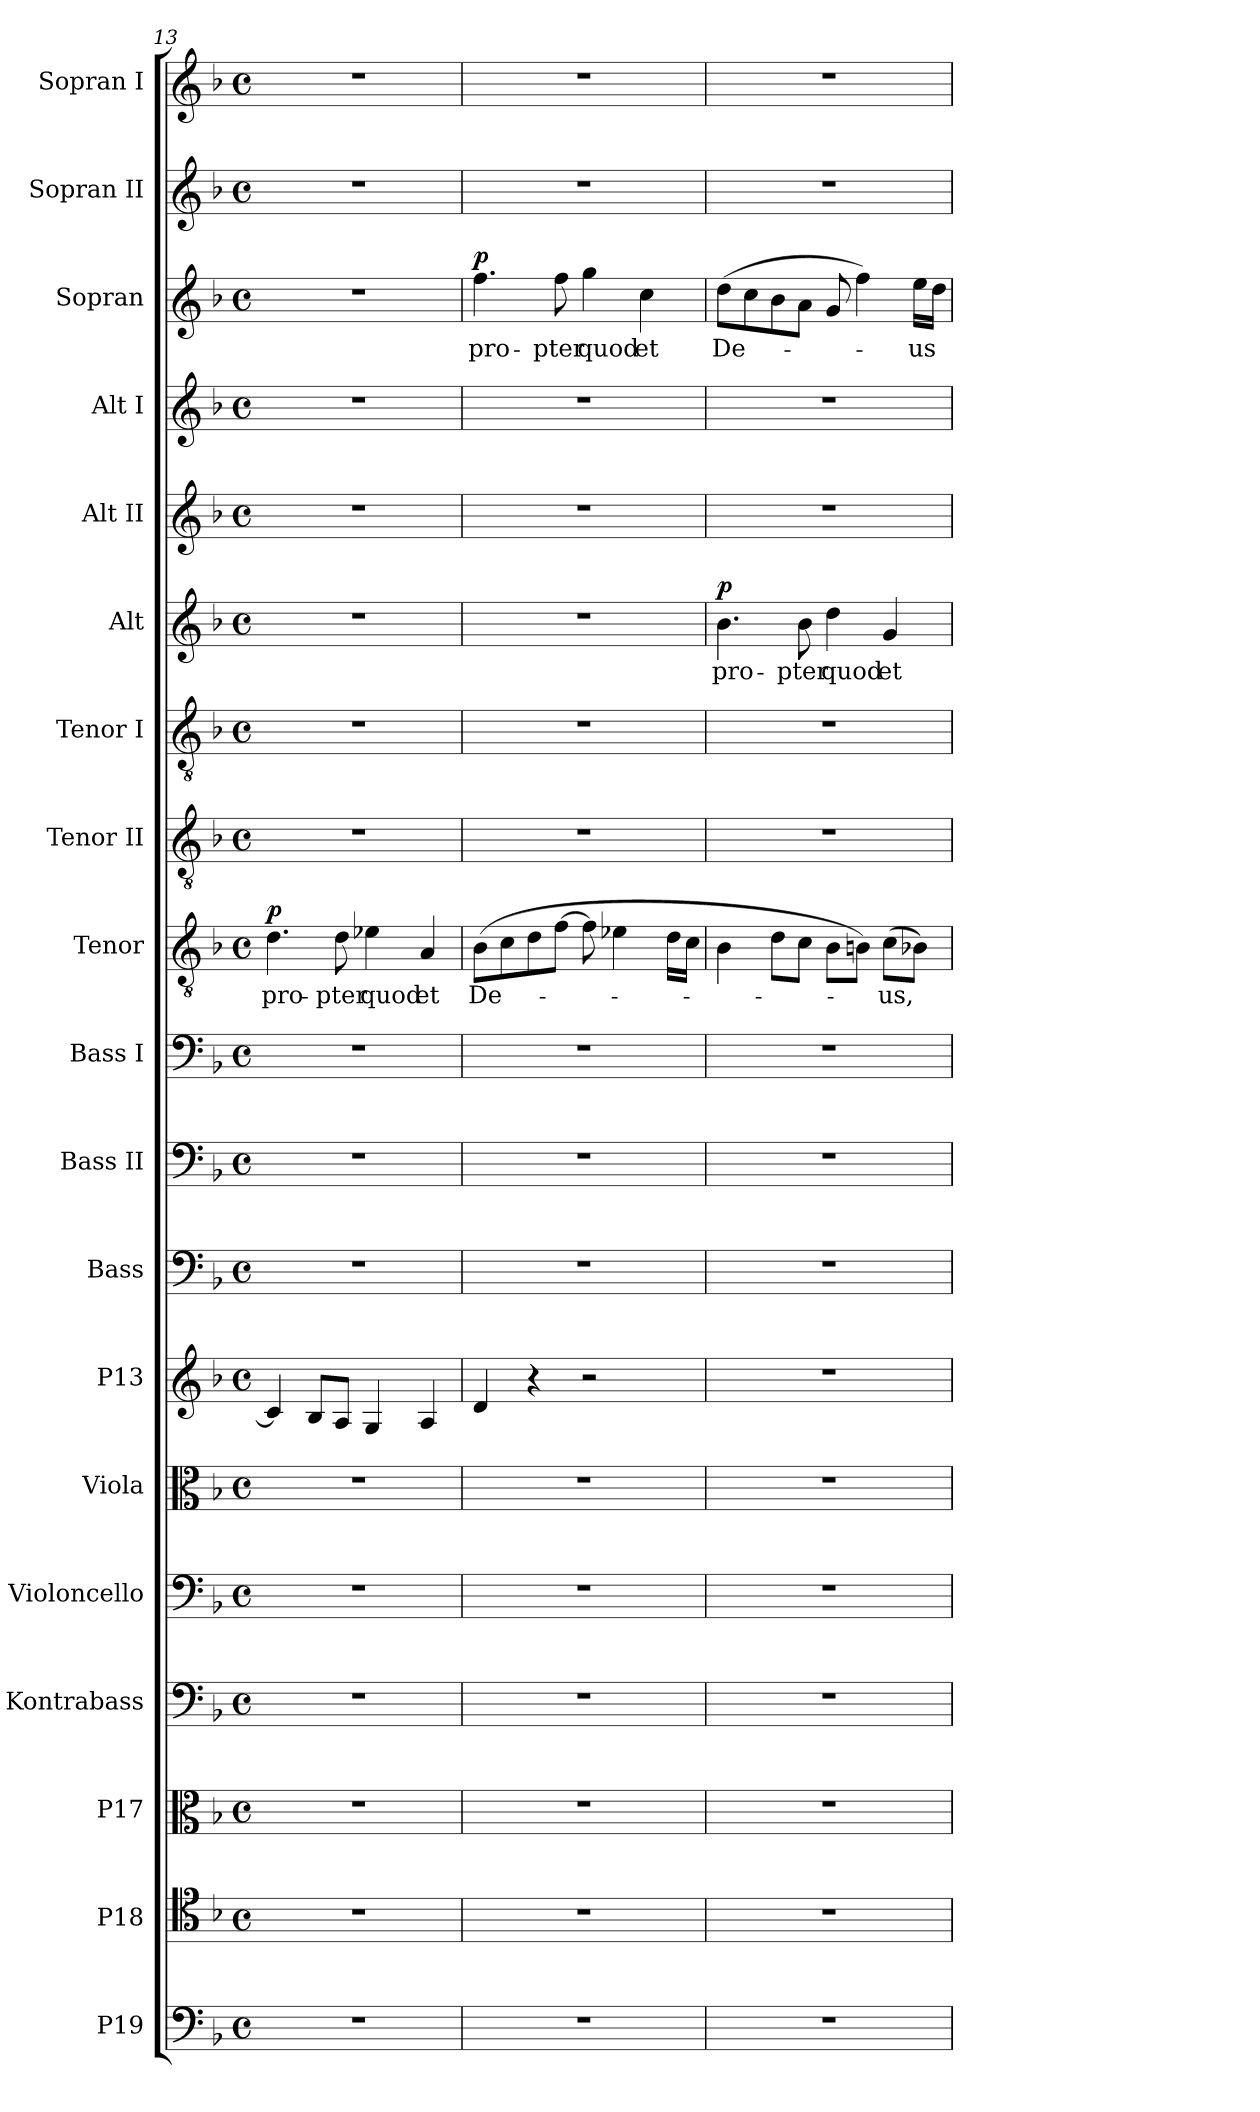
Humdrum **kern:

**kern	**kern	**kern	**kern	**kern	**kern	**kern	**kern	**kern	**kern	**kern	**text	**dynam	**kern	**kern	**kern	**text	**dynam	**kern	**kern	**kern	**text	**dynam	**kern	**kern
*part19	*part18	*part17	*part16	*part15	*part14	*part13	*part12	*part11	*part10	*part9	*part9	*part9	*part8	*part7	*part6	*part6	*part6	*part5	*part4	*part3	*part3	*part3	*part2	*part1
*staff19	*staff18	*staff17	*staff16	*staff15	*staff14	*staff13	*staff12	*staff11	*staff10	*staff9	*staff9	*staff9	*staff8	*staff7	*staff6	*staff6	*staff6	*staff5	*staff4	*staff3	*staff3	*staff3	*staff2	*staff1
*I"P19	*I"P18	*I"P17	*I"Kontrabass	*I"Violoncello	*I"Viola	*I"P13	*I"Bass	*I"Bass II	*I"Bass I	*I"Tenor	*	*	*I"Tenor II	*I"Tenor I	*I"Alt	*	*	*I"Alt II	*I"Alt I	*I"Sopran	*	*	*I"Sopran II	*I"Sopran I
*	*	*	*I'Kb.	*I'Vc.	*I'Vla.	*	*I'B.	*I'B.	*I'B.	*I'T.	*	*	*I'T.	*I'T.	*I'A.	*	*	*I'A.	*I'A.	*I'S.	*	*	*I'S.	*I'S.
*clefF4	*clefC4	*clefC3	*clefF4	*clefF4	*clefC3	*clefG2	*clefF4	*clefF4	*clefF4	*clefGv2	*	*	*clefGv2	*clefGv2	*clefG2	*	*	*clefG2	*clefG2	*clefG2	*	*	*clefG2	*clefG2
*	*	*	*ITrd7c12	*	*	*	*	*	*	*ITrd7c12	*	*	*ITrd7c12	*ITrd7c12	*	*	*	*	*	*	*	*	*	*
*k[b-]	*k[b-]	*k[b-]	*k[b-]	*k[b-]	*k[b-]	*k[b-]	*k[b-]	*k[b-]	*k[b-]	*k[b-]	*	*	*k[b-]	*k[b-]	*k[b-]	*	*	*k[b-]	*k[b-]	*k[b-]	*	*	*k[b-]	*k[b-]
*F:	*F:	*F:	*F:	*F:	*F:	*F:	*F:	*F:	*F:	*F:	*	*	*F:	*F:	*F:	*	*	*F:	*F:	*F:	*	*	*F:	*F:
*M4/4	*M4/4	*M4/4	*M4/4	*M4/4	*M4/4	*M4/4	*M4/4	*M4/4	*M4/4	*M4/4	*	*	*M4/4	*M4/4	*M4/4	*	*	*M4/4	*M4/4	*M4/4	*	*	*M4/4	*M4/4
*met(c)	*met(c)	*met(c)	*met(c)	*met(c)	*met(c)	*met(c)	*met(c)	*met(c)	*met(c)	*met(c)	*	*	*met(c)	*met(c)	*met(c)	*	*	*met(c)	*met(c)	*met(c)	*	*	*met(c)	*met(c)
=13	=13	=13	=13	=13	=13	=13	=13	=13	=13	=13	=13	=13	=13	=13	=13	=13	=13	=13	=13	=13	=13	=13	=13	=13
!	!	!	!	!	!	!	!	!	!	!	!LO:LY:b:color=#000000	!	!	!	!	!	!	!	!	!	!	!	!	!
1r	1r	1r	1r	1r	1r	4ci/]	1r	1r	1r	4.Di\	pro-	p	1r	1r	1r	.	.	1r	1r	1r	.	.	1r	1r
.	.	.	.	.	.	8B-i/L	.	.	.	.	.	.	.	.	.	.	.	.	.	.	.	.	.	.
!	!	!	!	!	!	!	!	!	!	!	!LO:LY:b:color=#000000	!	!	!	!	!	!	!	!	!	!	!	!	!
.	.	.	.	.	.	8Ai/J	.	.	.	8Di\	-pter	.	.	.	.	.	.	.	.	.	.	.	.	.
!	!	!	!	!	!	!	!	!	!	!	!LO:LY:b:color=#000000	!	!	!	!	!	!	!	!	!	!	!	!	!
.	.	.	.	.	.	4Gi/	.	.	.	4E-Xi\	quod	.	.	.	.	.	.	.	.	.	.	.	.	.
!	!	!	!	!	!	!	!	!	!	!	!LO:LY:b:color=#000000	!	!	!	!	!	!	!	!	!	!	!	!	!
.	.	.	.	.	.	4Ai/	.	.	.	4AAi/	et	.	.	.	.	.	.	.	.	.	.	.	.	.
!!LO:LB:g=z
=14	=14	=14	=14	=14	=14	=14	=14	=14	=14	=14	=14	=14	=14	=14	=14	=14	=14	=14	=14	=14	=14	=14	=14	=14
!	!	!	!	!	!	!	!	!	!	!	!LO:LY:b:color=#000000	!	!	!	!	!	!	!	!	!	!	!	!	!
!	!	!	!	!	!	!	!	!	!	!	!	!	!	!	!	!	!	!	!	!	!LO:LY:b:color=#000000	!	!	!
1r	1r	1r	1r	1r	1r	4di/	1r	1r	1r	(8BB-i\L	De-	.	1r	1r	1r	.	.	1r	1r	4.ffi\	pro-	p	1r	1r
.	.	.	.	.	.	.	.	.	.	8Ci\	.	.	.	.	.	.	.	.	.	.	.	.	.	.
.	.	.	.	.	.	4r	.	.	.	8Di\	.	.	.	.	.	.	.	.	.	.	.	.	.	.
!	!	!	!	!	!	!	!	!	!	!	!	!	!	!	!	!	!	!	!	!	!LO:LY:b:color=#000000	!	!	!
.	.	.	.	.	.	.	.	.	.	[8Fi\J	.	.	.	.	.	.	.	.	.	8ffi\	-pter	.	.	.
!	!	!	!	!	!	!	!	!	!	!	!	!	!	!	!	!	!	!	!	!	!LO:LY:b:color=#000000	!	!	!
.	.	.	.	.	.	2r	.	.	.	8Fi\]	.	.	.	.	.	.	.	.	.	4ggi\	quod	.	.	.
.	.	.	.	.	.	.	.	.	.	4E-Xi\	.	.	.	.	.	.	.	.	.	.	.	.	.	.
!	!	!	!	!	!	!	!	!	!	!	!	!	!	!	!	!	!	!	!	!	!LO:LY:b:color=#000000	!	!	!
.	.	.	.	.	.	.	.	.	.	.	.	.	.	.	.	.	.	.	.	4cci\	et	.	.	.
.	.	.	.	.	.	.	.	.	.	16Di\LL	.	.	.	.	.	.	.	.	.	.	.	.	.	.
.	.	.	.	.	.	.	.	.	.	16Ci\JJ	.	.	.	.	.	.	.	.	.	.	.	.	.	.
=15	=15	=15	=15	=15	=15	=15	=15	=15	=15	=15	=15	=15	=15	=15	=15	=15	=15	=15	=15	=15	=15	=15	=15	=15
!	!	!	!	!	!	!	!	!	!	!	!	!	!	!	!	!LO:LY:b:color=#000000	!	!	!	!	!	!	!	!
!	!	!	!	!	!	!	!	!	!	!	!	!	!	!	!	!	!	!	!	!	!LO:LY:b:color=#000000	!	!	!
1r	1r	1r	1r	1r	1r	1r	1r	1r	1r	4BB-i\	.	.	1r	1r	4.b-i\	pro-	p	1r	1r	(8ddi\L	De-	.	1r	1r
.	.	.	.	.	.	.	.	.	.	.	.	.	.	.	.	.	.	.	.	8cci\	.	.	.	.
.	.	.	.	.	.	.	.	.	.	8Di\L	.	.	.	.	.	.	.	.	.	8b-i\	.	.	.	.
!	!	!	!	!	!	!	!	!	!	!	!	!	!	!	!	!LO:LY:b:color=#000000	!	!	!	!	!	!	!	!
.	.	.	.	.	.	.	.	.	.	8Ci\J	.	.	.	.	8b-i\	-pter	.	.	.	8ai\J	.	.	.	.
!	!	!	!	!	!	!	!	!	!	!	!	!	!	!	!	!LO:LY:b:color=#000000	!	!	!	!	!	!	!	!
.	.	.	.	.	.	.	.	.	.	8BB-i\L	.	.	.	.	4ddi\	quod	.	.	.	8gi/	.	.	.	.
.	.	.	.	.	.	.	.	.	.	8BBni\J)	.	.	.	.	.	.	.	.	.	4ffi\)	.	.	.	.
!	!	!	!	!	!	!	!	!	!	!	!LO:LY:b:color=#000000	!	!	!	!	!	!	!	!	!	!	!	!	!
!	!	!	!	!	!	!	!	!	!	!	!	!	!	!	!	!LO:LY:b:color=#000000	!	!	!	!	!	!	!	!
.	.	.	.	.	.	.	.	.	.	(8Ci\L	-us,	.	.	.	4gi/	et	.	.	.	.	.	.	.	.
!	!	!	!	!	!	!	!	!	!	!	!	!	!	!	!	!	!	!	!	!	!LO:LY:b:color=#000000	!	!	!
.	.	.	.	.	.	.	.	.	.	8BB-Xi\J)	.	.	.	.	.	.	.	.	.	16eei\LL	-us	.	.	.
.	.	.	.	.	.	.	.	.	.	.	.	.	.	.	.	.	.	.	.	16ddi\JJ	.	.	.	.
=	=	=	=	=	=	=	=	=	=	=	=	=	=	=	=	=	=	=	=	=	=	=	=	=
*-	*-	*-	*-	*-	*-	*-	*-	*-	*-	*-	*-	*-	*-	*-	*-	*-	*-	*-	*-	*-	*-	*-	*-	*-
